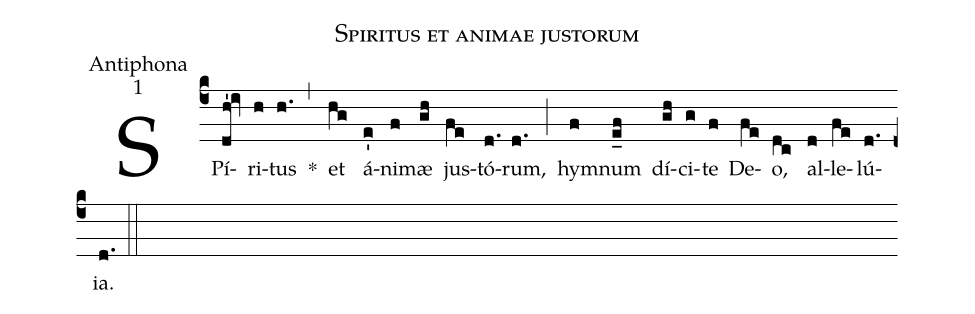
name:Spiritus et animae justorum;
office-part:Antiphona;
mode:1;
%%
(c4)SPí(dh'!iv)ri(h)tus(h.) *(,) et(hg) á(e')ni(f)mæ(gh) jus(fe)tó(d.)rum,(d.) (;) hym(f)num(e_f) dí(gh)ci(g)te(f) De(fe)o,(dc) al(d)le(fe)lú(d.)ia.(d.) (::)
